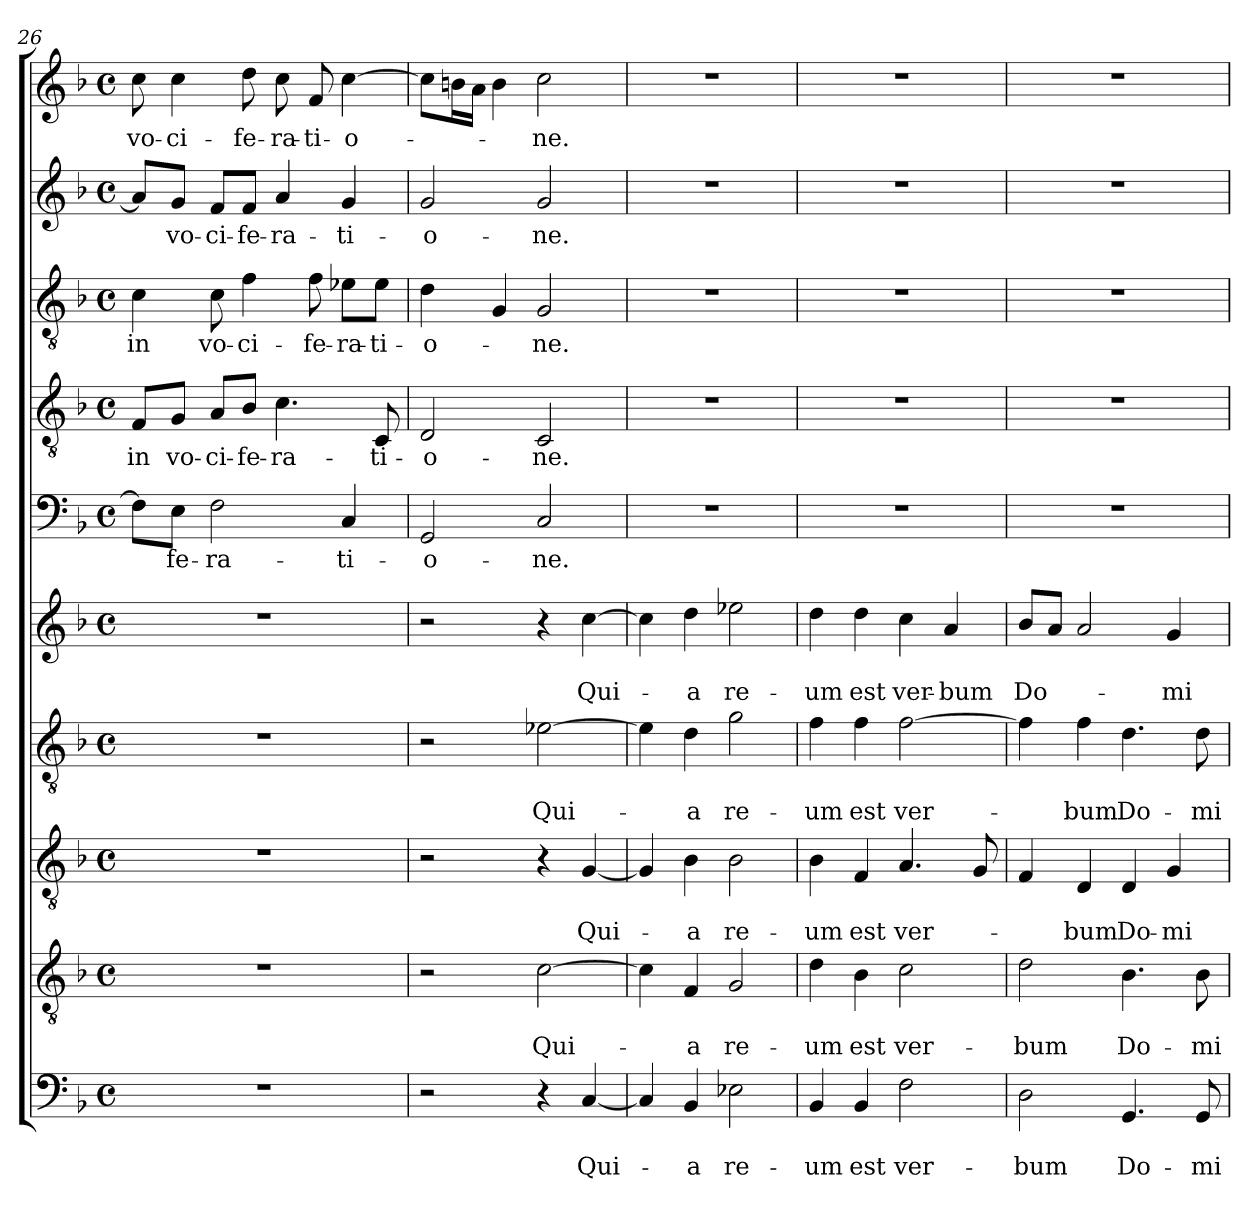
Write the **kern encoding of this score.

**kern	**text	**text	**kern	**text	**text	**kern	**text	**text	**kern	**text	**text	**kern	**text	**text	**kern	**text	**kern	**text	**kern	**text	**kern	**text	**kern	**text
*part10	*part10	*part10	*part9	*part9	*part9	*part8	*part8	*part8	*part7	*part7	*part7	*part6	*part6	*part6	*part5	*part5	*part4	*part4	*part3	*part3	*part2	*part2	*part1	*part1
*staff10	*staff10	*staff10	*staff9	*staff9	*staff9	*staff8	*staff8	*staff8	*staff7	*staff7	*staff7	*staff6	*staff6	*staff6	*staff5	*staff5	*staff4	*staff4	*staff3	*staff3	*staff2	*staff2	*staff1	*staff1
*clefF4	*	*	*clefGv2	*	*	*clefGv2	*	*	*clefGv2	*	*	*clefG2	*	*	*clefF4	*	*clefGv2	*	*clefGv2	*	*clefG2	*	*clefG2	*
*k[b-]	*	*	*k[b-]	*	*	*k[b-]	*	*	*k[b-]	*	*	*k[b-]	*	*	*k[b-]	*	*k[b-]	*	*k[b-]	*	*k[b-]	*	*k[b-]	*
*F:	*	*	*F:	*	*	*F:	*	*	*F:	*	*	*F:	*	*	*F:	*	*F:	*	*F:	*	*F:	*	*F:	*
*M4/4	*	*	*M4/4	*	*	*M4/4	*	*	*M4/4	*	*	*M4/4	*	*	*M4/4	*	*M4/4	*	*M4/4	*	*M4/4	*	*M4/4	*
*met(c)	*	*	*met(c)	*	*	*met(c)	*	*	*met(c)	*	*	*met(c)	*	*	*met(c)	*	*met(c)	*	*met(c)	*	*met(c)	*	*met(c)	*
=26	=26	=26	=26	=26	=26	=26	=26	=26	=26	=26	=26	=26	=26	=26	=26	=26	=26	=26	=26	=26	=26	=26	=26	=26
1r	.	.	1r	.	.	1r	.	.	1r	.	.	1r	.	.	8F\L]	.	8F/L	in	4c\	in	8a/L]	.	8cc\	vo-
.	.	.	.	.	.	.	.	.	.	.	.	.	.	.	8E\J	-fe-	8G/J	vo-	.	.	8g/J	vo-	4cc\	-ci-
.	.	.	.	.	.	.	.	.	.	.	.	.	.	.	2F\	-ra-	8A/L	-ci-	8c\	vo-	8f/L	-ci-	.	.
.	.	.	.	.	.	.	.	.	.	.	.	.	.	.	.	.	8B-/J	-fe-	4f\	-ci-	8f/J	-fe-	8dd\	-fe-
.	.	.	.	.	.	.	.	.	.	.	.	.	.	.	.	.	4.c\	-ra-	.	.	4a/	-ra-	8cc\	-ra-
.	.	.	.	.	.	.	.	.	.	.	.	.	.	.	.	.	.	.	8f\	-fe-	.	.	8f/	-ti-
.	.	.	.	.	.	.	.	.	.	.	.	.	.	.	4C/	-ti-	.	.	8e-X\L	-ra-	4g/	-ti-	[4cc\	-o-
.	.	.	.	.	.	.	.	.	.	.	.	.	.	.	.	.	8C/	-ti-	8e-\J	-ti-	.	.	.	.
=27	=27	=27	=27	=27	=27	=27	=27	=27	=27	=27	=27	=27	=27	=27	=27	=27	=27	=27	=27	=27	=27	=27	=27	=27
2r	.	.	2r	.	.	2r	.	.	2r	.	.	2r	.	.	2GG/	-o-	2D/	-o-	4d\	-o-	2g/	-o-	8cc\L]	.
.	.	.	.	.	.	.	.	.	.	.	.	.	.	.	.	.	.	.	.	.	.	.	16bn\L	.
.	.	.	.	.	.	.	.	.	.	.	.	.	.	.	.	.	.	.	.	.	.	.	16a\JJ	.
.	.	.	.	.	.	.	.	.	.	.	.	.	.	.	.	.	.	.	4G/	.	.	.	4b\	.
4r	.	.	[2c\	.	Qui-	4r	.	.	[2e-X\	.	Qui-	4r	.	.	2C/	-ne.	2C/	-ne.	2G/	-ne.	2g/	-ne.	2cc\	-ne.
[4C/	.	Qui-	.	.	.	[4G/	.	Qui-	.	.	.	[4cc\	.	Qui-	.	.	.	.	.	.	.	.	.	.
!!LO:LB:g=z
=28	=28	=28	=28	=28	=28	=28	=28	=28	=28	=28	=28	=28	=28	=28	=28	=28	=28	=28	=28	=28	=28	=28	=28	=28
4C/]	.	.	4c\]	.	.	4G/]	.	.	4e-\]	.	.	4cc\]	.	.	1r	.	1r	.	1r	.	1r	.	1r	.
4BB-/	.	-a	4F/	.	-a	4B-\	.	-a	4d\	.	-a	4dd\	.	-a	.	.	.	.	.	.	.	.	.	.
2E-X\	.	re-	2G/	.	re-	2B-\	.	re-	2g\	.	re-	2ee-X\	.	re-	.	.	.	.	.	.	.	.	.	.
=29	=29	=29	=29	=29	=29	=29	=29	=29	=29	=29	=29	=29	=29	=29	=29	=29	=29	=29	=29	=29	=29	=29	=29	=29
4BB-/	.	-um	4d\	.	-um	4B-\	.	-um	4f\	.	-um	4dd\	.	-um	1r	.	1r	.	1r	.	1r	.	1r	.
4BB-/	.	est	4B-\	.	est	4F/	.	est	4f\	.	est	4dd\	.	est	.	.	.	.	.	.	.	.	.	.
2F\	.	ver-	2c\	.	ver-	4.A/	.	ver-	[2f\	.	ver-	4cc\	.	ver-	.	.	.	.	.	.	.	.	.	.
.	.	.	.	.	.	.	.	.	.	.	.	4a/	.	-bum	.	.	.	.	.	.	.	.	.	.
.	.	.	.	.	.	8G/	.	.	.	.	.	.	.	.	.	.	.	.	.	.	.	.	.	.
=30	=30	=30	=30	=30	=30	=30	=30	=30	=30	=30	=30	=30	=30	=30	=30	=30	=30	=30	=30	=30	=30	=30	=30	=30
2D\	.	-bum	2d\	.	-bum	4F/	.	.	4f\]	.	.	8b-/L	.	Do-	1r	.	1r	.	1r	.	1r	.	1r	.
.	.	.	.	.	.	.	.	.	.	.	.	8a/J	.	.	.	.	.	.	.	.	.	.	.	.
.	.	.	.	.	.	4D/	.	-bum	4f\	.	-bum	2a/	.	.	.	.	.	.	.	.	.	.	.	.
4.GG/	.	Do-	4.B-\	.	Do-	4D/	.	Do-	4.d\	.	Do-	.	.	.	.	.	.	.	.	.	.	.	.	.
.	.	.	.	.	.	4G/	.	-mi-	.	.	.	4g/	.	-mi-	.	.	.	.	.	.	.	.	.	.
8GG/	.	-mi-	8B-\	.	-mi-	.	.	.	8d\	.	-mi-	.	.	.	.	.	.	.	.	.	.	.	.	.
=	=	=	=	=	=	=	=	=	=	=	=	=	=	=	=	=	=	=	=	=	=	=	=	=
*-	*-	*-	*-	*-	*-	*-	*-	*-	*-	*-	*-	*-	*-	*-	*-	*-	*-	*-	*-	*-	*-	*-	*-	*-
